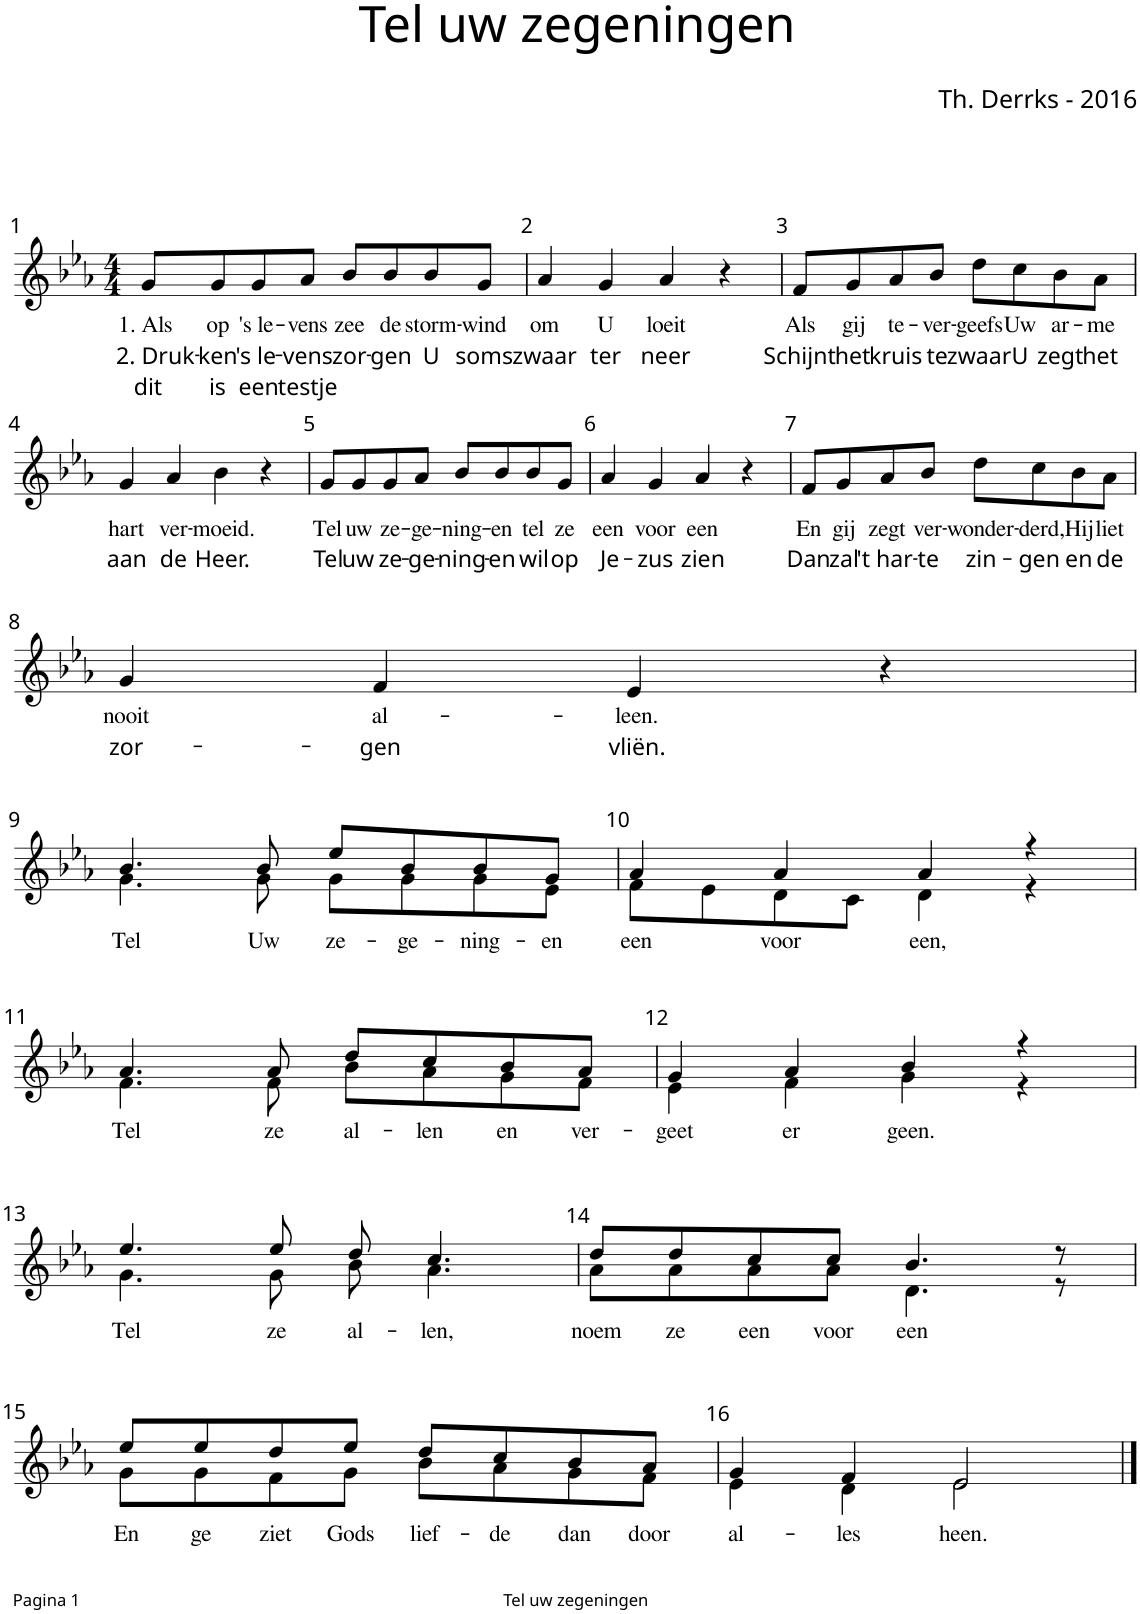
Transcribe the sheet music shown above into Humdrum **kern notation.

**kern	**text	**text	**text
*part1	*part1	*part1	*part1
*staff1	*staff1	*staff1	*staff1
*I"Piano	*	*	*
*I'Pno.	*	*	*
*clefG2	*	*	*
*k[b-e-a-]	*	*	*
*M4/4	*	*	*
=1	=1	=1	=1
!	!LO:LY:b	!LO:LY:b	!LO:LY:b
8g/L	1. Als	2. Druk-	dit
!	!LO:LY:b	!LO:LY:b	!LO:LY:b
8g/	op	-ken	is
!	!LO:LY:b	!LO:LY:b	!LO:LY:b
8g/	's le-	's le-	een
!	!LO:LY:b	!LO:LY:b	!LO:LY:b
8a-/J	-vens	-vens	testje
!	!LO:LY:b	!LO:LY:b	!
8b-/L	zee	zor-	.
!	!LO:LY:b	!LO:LY:b	!
8b-/	de	-gen	.
!	!LO:LY:b	!LO:LY:b	!
8b-/	storm-	U	.
!	!LO:LY:b	!LO:LY:b	!
8g/J	-wind	soms	.
=2	=2	=2	=2
!	!LO:LY:b	!LO:LY:b	!
4a-/	om	zwaar	.
!	!LO:LY:b	!LO:LY:b	!
4g/	U	ter	.
!	!LO:LY:b	!LO:LY:b	!
4a-/	loeit	neer	.
4r	.	.	.
=3	=3	=3	=3
!	!LO:LY:b	!LO:LY:b	!
8f/L	Als	Schijnt	.
!	!LO:LY:b	!LO:LY:b	!
8g/	gij	het	.
!	!LO:LY:b	!LO:LY:b	!
8a-/	te-	kruis	.
!	!LO:LY:b	!LO:LY:b	!
8b-/J	-ver-	te	.
!	!LO:LY:b	!LO:LY:b	!
8dd\L	-geefs	zwaar	.
!	!LO:LY:b	!LO:LY:b	!
8cc\	Uw	U	.
!	!LO:LY:b	!LO:LY:b	!
8b-\	ar-	zegt	.
!	!LO:LY:b	!LO:LY:b	!
8a-\J	-me	het	.
!!LO:LB:g=z
=4	=4	=4	=4
!	!LO:LY:b	!LO:LY:b	!
4g/	hart	aan	.
!	!LO:LY:b	!LO:LY:b	!
4a-/	ver-	de	.
!	!LO:LY:b	!LO:LY:b	!
4b-\	-moeid.	Heer.	.
4r	.	.	.
=5	=5	=5	=5
!	!LO:LY:b	!LO:LY:b	!
8g/L	Tel	Tel	.
!	!LO:LY:b	!LO:LY:b	!
8g/	uw	uw	.
!	!LO:LY:b	!LO:LY:b	!
8g/	ze-	ze-	.
!	!LO:LY:b	!LO:LY:b	!
8a-/J	-ge-	-ge-	.
!	!LO:LY:b	!LO:LY:b	!
8b-/L	-ning-	-ning-	.
!	!LO:LY:b	!LO:LY:b	!
8b-/	-en	-en	.
!	!LO:LY:b	!LO:LY:b	!
8b-/	tel	wil	.
!	!LO:LY:b	!LO:LY:b	!
8g/J	ze	op	.
=6	=6	=6	=6
!	!LO:LY:b	!LO:LY:b	!
4a-/	een	Je-	.
!	!LO:LY:b	!LO:LY:b	!
4g/	voor	-zus	.
!	!LO:LY:b	!LO:LY:b	!
4a-/	een	zien	.
4r	.	.	.
=7	=7	=7	=7
!	!LO:LY:b	!LO:LY:b	!
8f/L	En	Dan	.
!	!LO:LY:b	!LO:LY:b	!
8g/	gij	zal	.
!	!LO:LY:b	!LO:LY:b	!
8a-/	zegt	't har-	.
!	!LO:LY:b	!LO:LY:b	!
8b-/J	ver-	-te	.
!	!LO:LY:b	!LO:LY:b	!
8dd\L	-wonder-	zin-	.
!	!LO:LY:b	!LO:LY:b	!
8cc\	-derd,	-gen	.
!	!LO:LY:b	!LO:LY:b	!
8b-\	Hij	en	.
!	!LO:LY:b	!LO:LY:b	!
8a-\J	liet	de	.
!!LO:LB:g=z
=8	=8	=8	=8
!	!LO:LY:b	!LO:LY:b	!
4g/	nooit	zor-	.
!	!LO:LY:b	!LO:LY:b	!
4f/	al-	-gen	.
!	!LO:LY:b	!LO:LY:b	!
4e-/	-leen.	vliën.	.
4r	.	.	.
!!LO:LB:g=z
=9	=9	=9	=9
!	!LO:LY:b	!	!
*^	*	*	*
4.b-/	4.g\	Tel	.	.
!	!	!LO:LY:b	!	!
8b-/	8g\	Uw	.	.
!	!	!LO:LY:b	!	!
8ee-/L	8g\L	ze-	.	.
!	!	!LO:LY:b	!	!
8b-/	8g\	-ge-	.	.
!	!	!LO:LY:b	!	!
8b-/	8g\	-ning-	.	.
!	!	!LO:LY:b	!	!
8g/J	8e-\J	-en	.	.
=10	=10	=10	=10	=10
!	!	!LO:LY:b	!	!
4a-/	8f\L	een	.	.
.	8e-\	.	.	.
!	!	!LO:LY:b	!	!
4a-/	8d\	voor	.	.
.	8c\J	.	.	.
!	!	!LO:LY:b	!	!
4a-/	4d\	een,	.	.
4r	4r	.	.	.
!!LO:LB:g=z	!!
=11	=11	=11	=11	=11
!	!	!LO:LY:b	!	!
4.a-/	4.f\	Tel	.	.
!	!	!LO:LY:b	!	!
8a-/	8f\	ze	.	.
!	!	!LO:LY:b	!	!
8dd/L	8b-\L	al-	.	.
!	!	!LO:LY:b	!	!
8cc/	8a-\	-len	.	.
!	!	!LO:LY:b	!	!
8b-/	8g\	en	.	.
!	!	!LO:LY:b	!	!
8a-/J	8f\J	ver-	.	.
=12	=12	=12	=12	=12
!	!	!LO:LY:b	!	!
4g/	4e-\	-geet	.	.
!	!	!LO:LY:b	!	!
4a-/	4f\	er	.	.
!	!	!LO:LY:b	!	!
4b-/	4g\	geen.	.	.
4r	4r	.	.	.
!!LO:LB:g=z	!!
=13	=13	=13	=13	=13
!	!	!LO:LY:b	!	!
4.ee-/	4.g\	Tel	.	.
!	!	!LO:LY:b	!	!
8ee-/	8g\	ze	.	.
!	!	!LO:LY:b	!	!
8dd/	8b-\	al-	.	.
!	!	!LO:LY:b	!	!
4.cc/	4.a-\	-len,	.	.
=14	=14	=14	=14	=14
!	!	!LO:LY:b	!	!
8dd/L	8a-\L	noem	.	.
!	!	!LO:LY:b	!	!
8dd/	8a-\	ze	.	.
!	!	!LO:LY:b	!	!
8cc/	8a-\	een	.	.
!	!	!LO:LY:b	!	!
8cc/J	8a-\J	voor	.	.
!	!	!LO:LY:b	!	!
4.b-/	4.d\	een	.	.
8r	8r	.	.	.
!!LO:LB:g=z	!!
=15	=15	=15	=15	=15
!	!	!LO:LY:b	!	!
8ee-/L	8g\L	En	.	.
!	!	!LO:LY:b	!	!
8ee-/	8g\	ge	.	.
!	!	!LO:LY:b	!	!
8dd/	8f\	ziet	.	.
!	!	!LO:LY:b	!	!
8ee-/J	8g\J	Gods	.	.
!	!	!LO:LY:b	!	!
8dd/L	8b-\L	lief-	.	.
!	!	!LO:LY:b	!	!
8cc/	8a-\	-de	.	.
!	!	!LO:LY:b	!	!
8b-/	8g\	dan	.	.
!	!	!LO:LY:b	!	!
8a-/J	8f\J	door	.	.
=16	=16	=16	=16	=16
!	!	!LO:LY:b	!	!
4g/	4e-\	al-	.	.
!	!	!LO:LY:b	!	!
4f/	4d\	-les	.	.
!	!	!LO:LY:b	!	!
2e-/	2e-\	heen.	.	.
*v	*v	*	*	*
==	==	==	==
*-	*-	*-	*-
